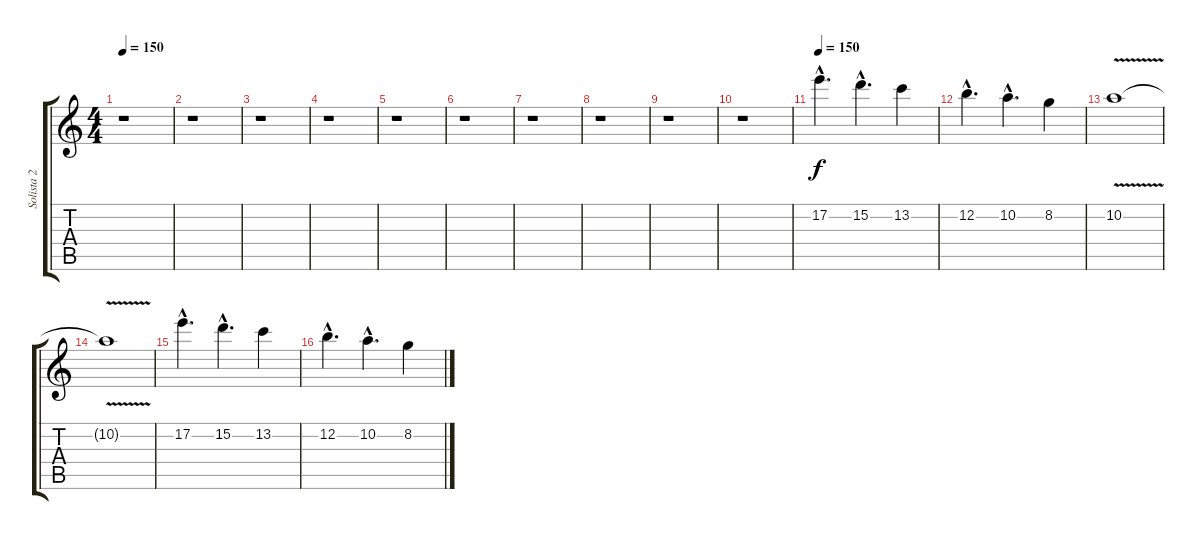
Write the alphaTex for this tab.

\track ("Solista 2" "Solista 2") {instrument distortionguitar}
\staff {score tabs}
\tuning (E4 B3 G3 D3 A2 E2) {hide}
\ts (4 4)
\tempo 150
\clef g2
\ks c
r.1{dy f} |
r.1 |
r.1 |
r.1 |
r.1 |
r.1 |
r.1 |
r.1 |
r.1 |
r.1 |
\tempo 150
17.2{hac}.4{d} 15.2{hac}.4{d} 13.2.4 |
12.2{hac}.4{d} 10.2{hac}.4{d} 8.2.4 |
10.2{v}.1 |
10.2{t}.1 |
17.2{hac}.4{d} 15.2{hac}.4{d} 13.2.4 |
12.2{hac}.4{d} 10.2{hac}.4{d} 8.2.4
